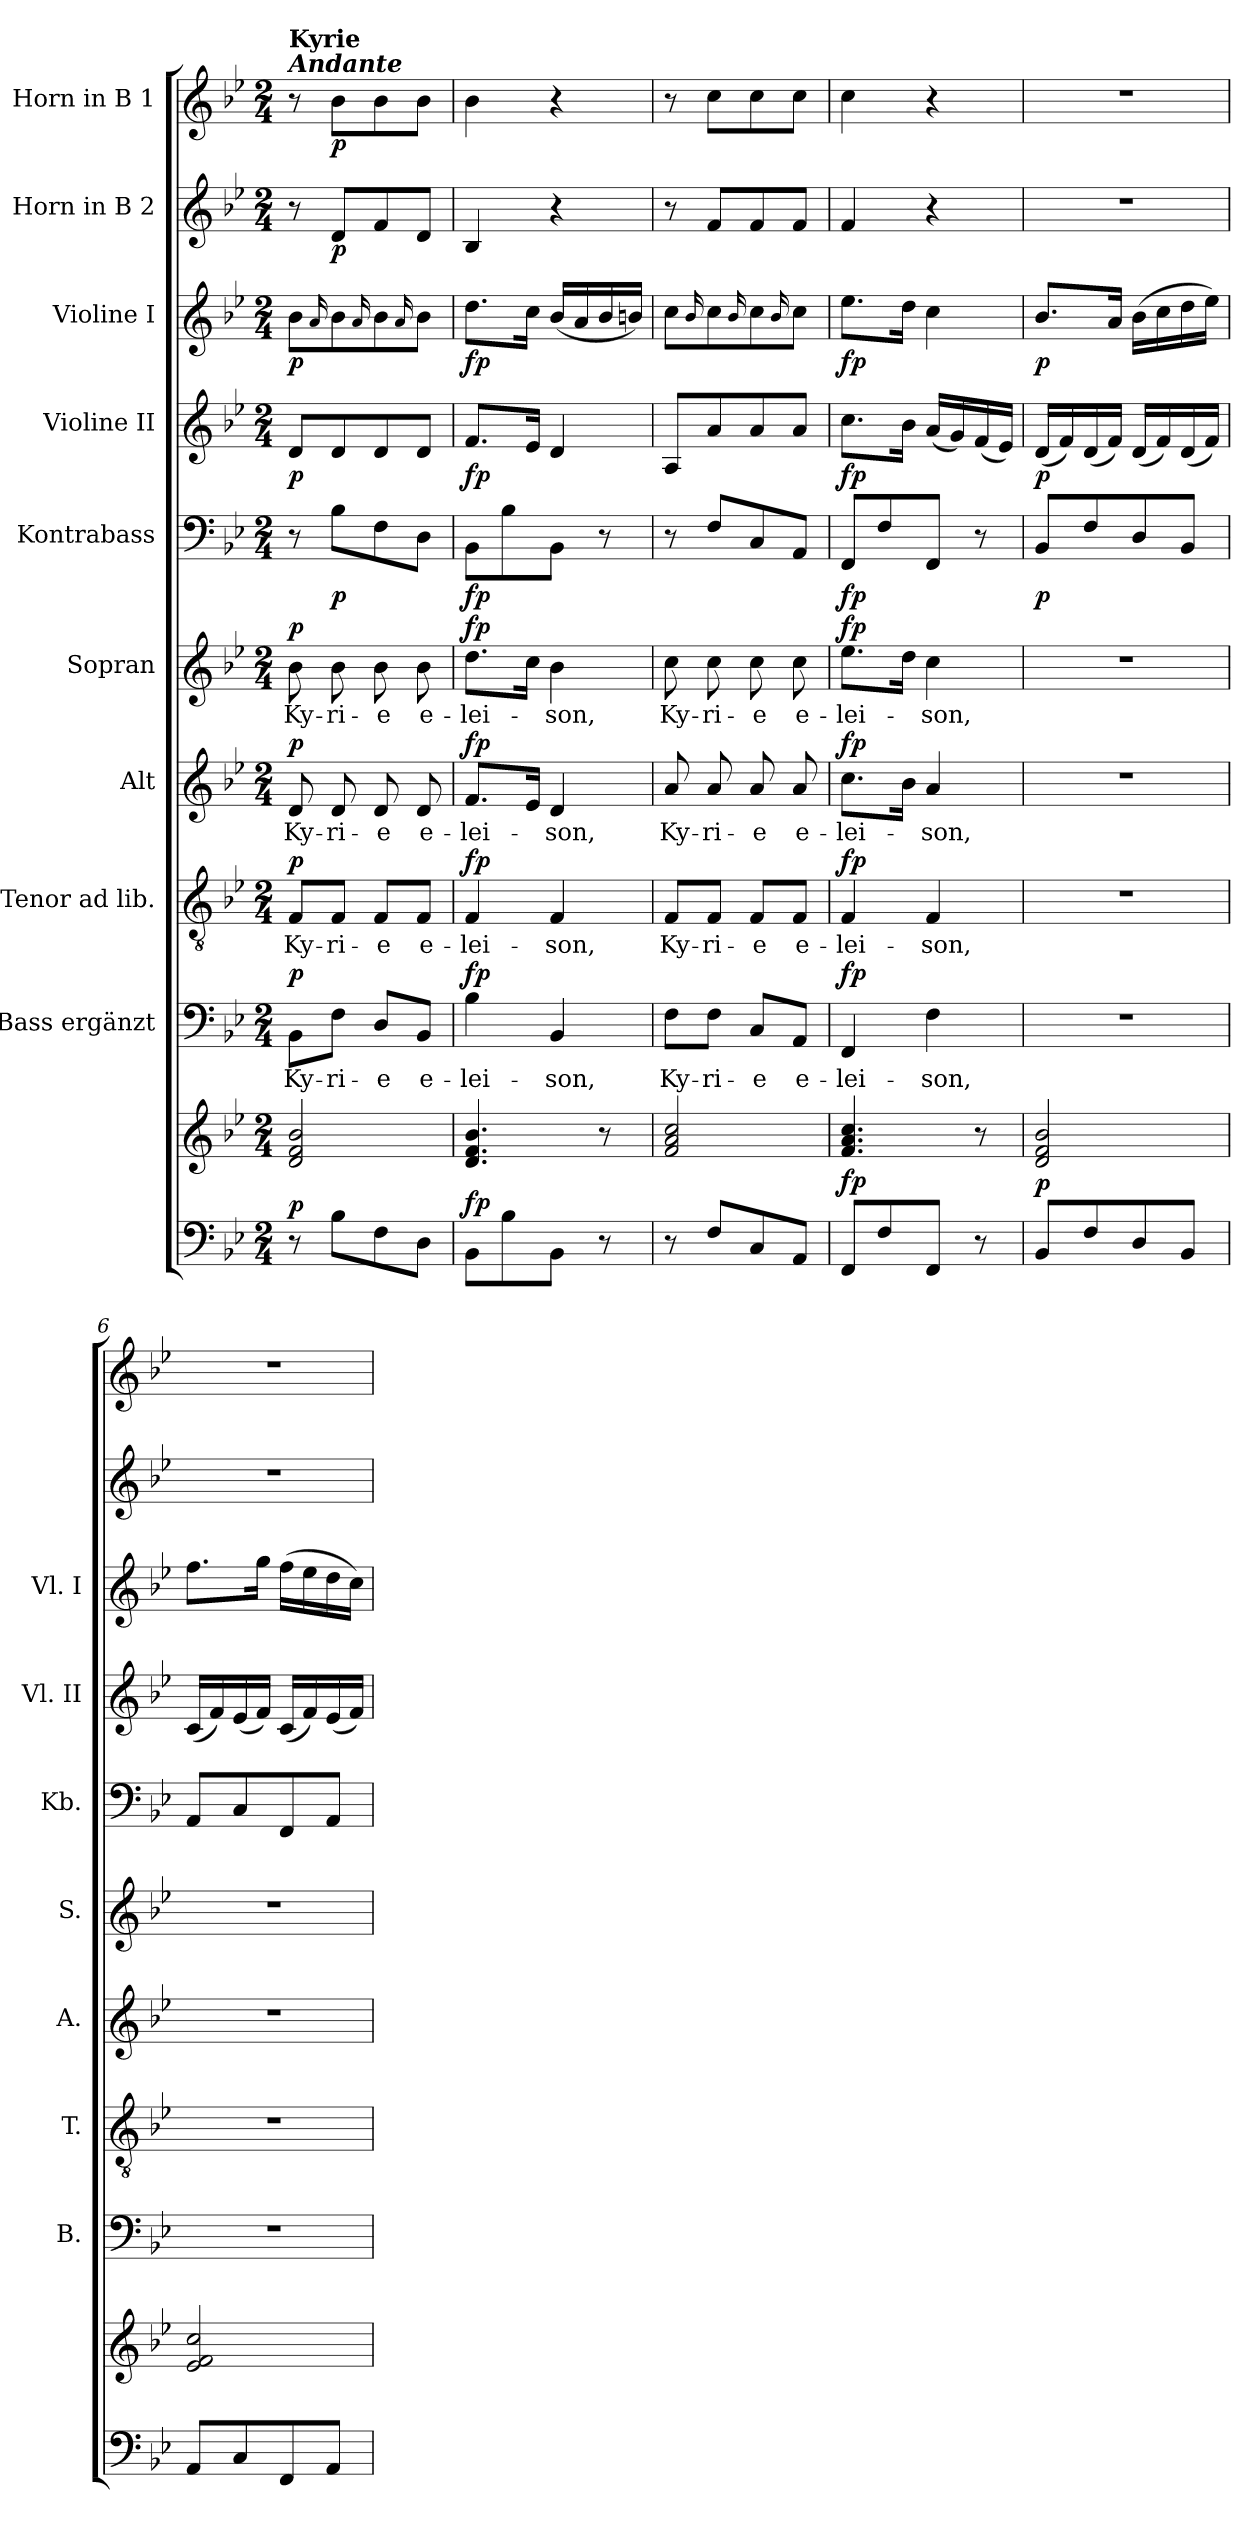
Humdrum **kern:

**kern	**kern	**dynam	**kern	**text	**dynam	**kern	**text	**dynam	**kern	**text	**dynam	**kern	**text	**dynam	**kern	**dynam	**kern	**dynam	**kern	**dynam	**kern	**dynam	**kern	**dynam
*part10	*part10	*part10	*part9	*part9	*part9	*part8	*part8	*part8	*part7	*part7	*part7	*part6	*part6	*part6	*part5	*part5	*part4	*part4	*part3	*part3	*part2	*part2	*part1	*part1
*staff11	*staff10	*staff10/11	*staff9	*staff9	*staff9	*staff8	*staff8	*staff8	*staff7	*staff7	*staff7	*staff6	*staff6	*staff6	*staff5	*staff5	*staff4	*staff4	*staff3	*staff3	*staff2	*staff2	*staff1	*staff1
*	*	*	*I"Bass ergänzt	*	*	*I"Tenor ad lib.	*	*	*I"Alt	*	*	*I"Sopran	*	*	*I"Kontrabass	*	*I"Violine II	*	*I"Violine I	*	*I"Horn in B 2	*	*I"Horn in B 1	*
*	*	*	*I'B.	*	*	*I'T.	*	*	*I'A.	*	*	*I'S.	*	*	*I'Kb.	*	*I'Vl. II	*	*I'Vl. I	*	*	*	*	*
*clefF4	*clefG2	*	*clefF4	*	*	*clefGv2	*	*	*clefG2	*	*	*clefG2	*	*	*clefF4	*	*clefG2	*	*clefG2	*	*clefG2	*	*clefG2	*
*	*	*	*	*	*	*	*	*	*	*	*	*	*	*	*ITrd7c12	*	*	*	*	*	*ITrd8c14	*	*ITrd8c14	*
*k[b-e-]	*k[b-e-]	*	*k[b-e-]	*	*	*k[b-e-]	*	*	*k[b-e-]	*	*	*k[b-e-]	*	*	*k[b-e-]	*	*k[b-e-]	*	*k[b-e-]	*	*k[b-e-]	*	*k[b-e-]	*
*B-:	*B-:	*	*B-:	*	*	*B-:	*	*	*B-:	*	*	*B-:	*	*	*B-:	*	*B-:	*	*B-:	*	*B-:	*	*B-:	*
*M2/4	*M2/4	*	*M2/4	*	*	*M2/4	*	*	*M2/4	*	*	*M2/4	*	*	*M2/4	*	*M2/4	*	*M2/4	*	*M2/4	*	*M2/4	*
=1	=1	=1	=1	=1	=1	=1	=1	=1	=1	=1	=1	=1	=1	=1	=1	=1	=1	=1	=1	=1	=1	=1	=1	=1
!	!	!	!	!	!	!	!	!	!	!	!	!	!	!	!	!	!	!	!	!	!	!	!LO:TX:a:Bi:t=Andante	!
!	!	!	!	!	!	!	!	!	!	!	!	!	!	!	!	!	!	!	!	!	!	!	!LO:TX:a:B:t=Kyrie	!
!	!	!LO:DY:a=2	!	!LO:LY:b	!LO:DY:a	!	!LO:LY:b	!LO:DY:a	!	!LO:LY:b	!LO:DY:a	!	!LO:LY:b	!LO:DY:a	!	!	!	!LO:DY:b	!	!LO:DY:b	!	!	!	!
8r	2d/ 2f/ 2b-/	p	8BB-\L	Ky-	p	8F/L	Ky-	p	8d/	Ky-	p	8b-\	Ky-	p	8r	.	8d/L	p	8b-\L	p	8r	.	8r	.
.	.	.	.	.	.	.	.	.	.	.	.	.	.	.	.	.	.	.	16qqa/	.	.	.	.	.
!	!	!	!	!LO:LY:b	!	!	!LO:LY:b	!	!	!LO:LY:b	!	!	!LO:LY:b	!	!	!LO:DY:b	!	!	!	!	!	!LO:DY:b	!	!LO:DY:b
8B-\L	.	.	8F\J	-ri-	.	8F/J	-ri-	.	8d/	-ri-	.	8b-\	-ri-	.	8BB-\L	p	8d/	.	8b-\	.	8D/L	p	8B-\L	p
.	.	.	.	.	.	.	.	.	.	.	.	.	.	.	.	.	.	.	16qqa/	.	.	.	.	.
!	!	!	!	!LO:LY:b	!	!	!LO:LY:b	!	!	!LO:LY:b	!	!	!LO:LY:b	!	!	!	!	!	!	!	!	!	!	!
8F\	.	.	8D/L	-e	.	8F/L	-e	.	8d/	-e	.	8b-\	-e	.	8FF\	.	8d/	.	8b-\	.	8F/	.	8B-\	.
.	.	.	.	.	.	.	.	.	.	.	.	.	.	.	.	.	.	.	16qqa/	.	.	.	.	.
!	!	!	!	!LO:LY:b	!	!	!LO:LY:b	!	!	!LO:LY:b	!	!	!LO:LY:b	!	!	!	!	!	!	!	!	!	!	!
8D\J	.	.	8BB-/J	e-	.	8F/J	e-	.	8d/	e-	.	8b-\	e-	.	8DD\J	.	8d/J	.	8b-\J	.	8D/J	.	8B-\J	.
=2	=2	=2	=2	=2	=2	=2	=2	=2	=2	=2	=2	=2	=2	=2	=2	=2	=2	=2	=2	=2	=2	=2	=2	=2
!	!	!LO:DY:a=2	!	!LO:LY:b	!LO:DY:a	!	!LO:LY:b	!LO:DY:a	!	!LO:LY:b	!LO:DY:a	!	!LO:LY:b	!LO:DY:a	!	!LO:DY:b	!	!LO:DY:b	!	!LO:DY:b	!	!	!	!
8BB-\L	4.d/ 4.f/ 4.b-/	fp	4B-\	-lei-	fp	4F/	-lei-	fp	8.f/L	-lei-	fp	8.dd\L	-lei-	fp	8BBB-\L	fp	8.f/L	fp	8.dd\L	fp	4BB-/	.	4B-\	.
8B-\	.	.	.	.	.	.	.	.	.	.	.	.	.	.	8BB-\	.	.	.	.	.	.	.	.	.
.	.	.	.	.	.	.	.	.	16e-/Jk	.	.	16cc\Jk	.	.	.	.	16e-/Jk	.	16cc\Jk	.	.	.	.	.
!	!	!	!	!LO:LY:b	!	!	!LO:LY:b	!	!	!LO:LY:b	!	!	!LO:LY:b	!	!	!	!	!	!	!	!	!	!	!
8BB-\J	.	.	4BB-/	-son,	.	4F/	-son,	.	4d/	-son,	.	4b-\	-son,	.	8BBB-\J	.	4d/	.	(<16b-/LL	.	4r	.	4r	.
.	.	.	.	.	.	.	.	.	.	.	.	.	.	.	.	.	.	.	16a/	.	.	.	.	.
8r	8r	.	.	.	.	.	.	.	.	.	.	.	.	.	8r	.	.	.	16b-/	.	.	.	.	.
.	.	.	.	.	.	.	.	.	.	.	.	.	.	.	.	.	.	.	16bn/JJ)	.	.	.	.	.
=3	=3	=3	=3	=3	=3	=3	=3	=3	=3	=3	=3	=3	=3	=3	=3	=3	=3	=3	=3	=3	=3	=3	=3	=3
!	!	!	!	!LO:LY:b	!	!	!LO:LY:b	!	!	!LO:LY:b	!	!	!LO:LY:b	!	!	!	!	!	!	!	!	!	!	!
8r	2f/ 2a/ 2cc/	.	8F\L	Ky-	.	8F/L	Ky-	.	8a/	Ky-	.	8cc\	Ky-	.	8r	.	8A/L	.	8cc\L	.	8r	.	8r	.
.	.	.	.	.	.	.	.	.	.	.	.	.	.	.	.	.	.	.	16qqb-/	.	.	.	.	.
!	!	!	!	!LO:LY:b	!	!	!LO:LY:b	!	!	!LO:LY:b	!	!	!LO:LY:b	!	!	!	!	!	!	!	!	!	!	!
8F/L	.	.	8F\J	-ri-	.	8F/J	-ri-	.	8a/	-ri-	.	8cc\	-ri-	.	8FF/L	.	8a/	.	8cc\	.	8F/L	.	8c\L	.
.	.	.	.	.	.	.	.	.	.	.	.	.	.	.	.	.	.	.	16qqb-/	.	.	.	.	.
!	!	!	!	!LO:LY:b	!	!	!LO:LY:b	!	!	!LO:LY:b	!	!	!LO:LY:b	!	!	!	!	!	!	!	!	!	!	!
8C/	.	.	8C/L	-e	.	8F/L	-e	.	8a/	-e	.	8cc\	-e	.	8CC/	.	8a/	.	8cc\	.	8F/	.	8c\	.
.	.	.	.	.	.	.	.	.	.	.	.	.	.	.	.	.	.	.	16qqb-/	.	.	.	.	.
!	!	!	!	!LO:LY:b	!	!	!LO:LY:b	!	!	!LO:LY:b	!	!	!LO:LY:b	!	!	!	!	!	!	!	!	!	!	!
8AA/J	.	.	8AA/J	e-	.	8F/J	e-	.	8a/	e-	.	8cc\	e-	.	8AAA/J	.	8a/J	.	8cc\J	.	8F/J	.	8c\J	.
=4	=4	=4	=4	=4	=4	=4	=4	=4	=4	=4	=4	=4	=4	=4	=4	=4	=4	=4	=4	=4	=4	=4	=4	=4
!	!	!LO:DY:a=2	!	!LO:LY:b	!LO:DY:a	!	!LO:LY:b	!LO:DY:a	!	!LO:LY:b	!LO:DY:a	!	!LO:LY:b	!LO:DY:a	!	!LO:DY:b	!	!LO:DY:b	!	!LO:DY:b	!	!	!	!
8FF/L	4.f/ 4.a/ 4.cc/	fp	4FF/	-lei-	fp	4F/	-lei-	fp	8.cc\L	-lei-	fp	8.ee-\L	-lei-	fp	8FFF/L	fp	8.cc\L	fp	8.ee-\L	fp	4F/	.	4c\	.
8F/	.	.	.	.	.	.	.	.	.	.	.	.	.	.	8FF/	.	.	.	.	.	.	.	.	.
.	.	.	.	.	.	.	.	.	16b-\Jk	.	.	16dd\Jk	.	.	.	.	16b-\Jk	.	16dd\Jk	.	.	.	.	.
!	!	!	!	!LO:LY:b	!	!	!LO:LY:b	!	!	!LO:LY:b	!	!	!LO:LY:b	!	!	!	!	!	!	!	!	!	!	!
8FF/J	.	.	4F\	-son,	.	4F/	-son,	.	4a/	-son,	.	4cc\	-son,	.	8FFF/J	.	(<16a/LL	.	4cc\	.	4r	.	4r	.
.	.	.	.	.	.	.	.	.	.	.	.	.	.	.	.	.	16g/)	.	.	.	.	.	.	.
8r	8r	.	.	.	.	.	.	.	.	.	.	.	.	.	8r	.	(<16f/	.	.	.	.	.	.	.
.	.	.	.	.	.	.	.	.	.	.	.	.	.	.	.	.	16e-/JJ)	.	.	.	.	.	.	.
=5	=5	=5	=5	=5	=5	=5	=5	=5	=5	=5	=5	=5	=5	=5	=5	=5	=5	=5	=5	=5	=5	=5	=5	=5
!	!	!LO:DY:a=2	!	!	!	!	!	!	!	!	!	!	!	!	!	!LO:DY:b	!	!LO:DY:b	!	!LO:DY:b	!	!	!	!
8BB-/L	2d/ 2f/ 2b-/	p	2r	.	.	2r	.	.	2r	.	.	2r	.	.	8BBB-/L	p	(<16d/LL	p	8.b-/L	p	2r	.	2r	.
.	.	.	.	.	.	.	.	.	.	.	.	.	.	.	.	.	16f/)	.	.	.	.	.	.	.
8F/	.	.	.	.	.	.	.	.	.	.	.	.	.	.	8FF/	.	(<16d/	.	.	.	.	.	.	.
.	.	.	.	.	.	.	.	.	.	.	.	.	.	.	.	.	16f/JJ)	.	16a/Jk	.	.	.	.	.
8D/	.	.	.	.	.	.	.	.	.	.	.	.	.	.	8DD/	.	(<16d/LL	.	(>16b-\LL	.	.	.	.	.
.	.	.	.	.	.	.	.	.	.	.	.	.	.	.	.	.	16f/)	.	16cc\	.	.	.	.	.
8BB-/J	.	.	.	.	.	.	.	.	.	.	.	.	.	.	8BBB-/J	.	(<16d/	.	16dd\	.	.	.	.	.
.	.	.	.	.	.	.	.	.	.	.	.	.	.	.	.	.	16f/JJ)	.	16ee-\JJ)	.	.	.	.	.
!!LO:PB:g=z
=6	=6	=6	=6	=6	=6	=6	=6	=6	=6	=6	=6	=6	=6	=6	=6	=6	=6	=6	=6	=6	=6	=6	=6	=6
8AA/L	2e-/ 2f/ 2cc/	.	2r	.	.	2r	.	.	2r	.	.	2r	.	.	8AAA/L	.	(<16c/LL	.	8.ff\L	.	2r	.	2r	.
.	.	.	.	.	.	.	.	.	.	.	.	.	.	.	.	.	16f/)	.	.	.	.	.	.	.
8C/	.	.	.	.	.	.	.	.	.	.	.	.	.	.	8CC/	.	(<16e-/	.	.	.	.	.	.	.
.	.	.	.	.	.	.	.	.	.	.	.	.	.	.	.	.	16f/JJ)	.	16gg\Jk	.	.	.	.	.
8FF/	.	.	.	.	.	.	.	.	.	.	.	.	.	.	8FFF/	.	(<16c/LL	.	(>16ff\LL	.	.	.	.	.
.	.	.	.	.	.	.	.	.	.	.	.	.	.	.	.	.	16f/)	.	16ee-\	.	.	.	.	.
8AA/J	.	.	.	.	.	.	.	.	.	.	.	.	.	.	8AAA/J	.	(<16e-/	.	16dd\	.	.	.	.	.
.	.	.	.	.	.	.	.	.	.	.	.	.	.	.	.	.	16f/JJ)	.	16cc\JJ)	.	.	.	.	.
=	=	=	=	=	=	=	=	=	=	=	=	=	=	=	=	=	=	=	=	=	=	=	=	=
*-	*-	*-	*-	*-	*-	*-	*-	*-	*-	*-	*-	*-	*-	*-	*-	*-	*-	*-	*-	*-	*-	*-	*-	*-
